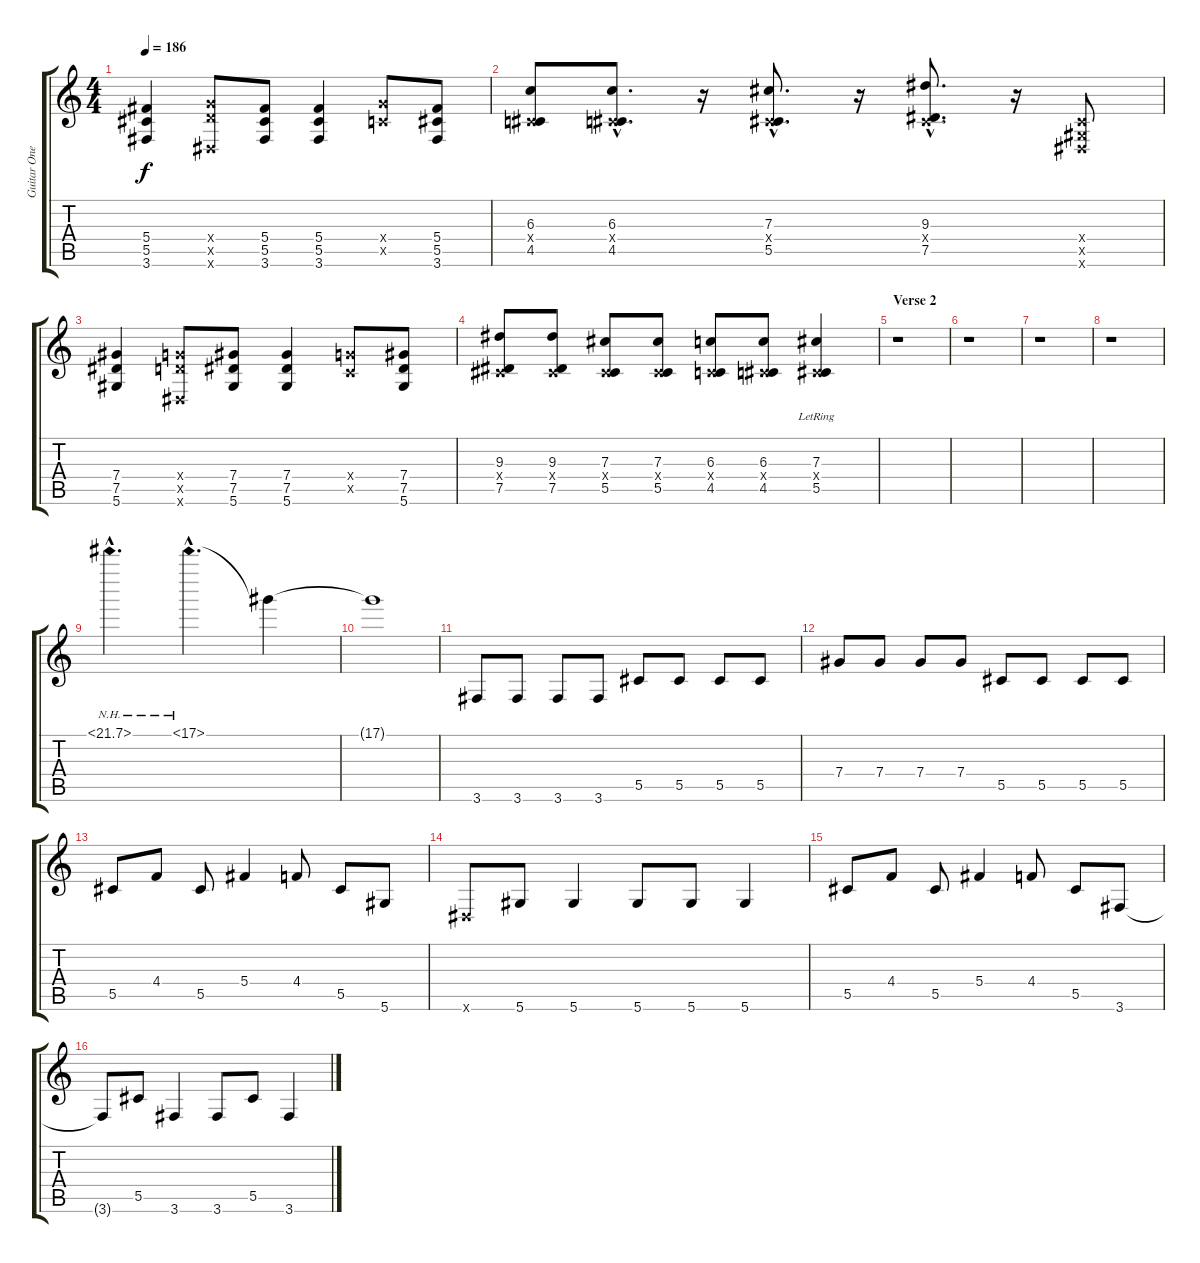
\track ("Guitar One" "Guitar One") {instrument distortionguitar}
\staff {score tabs}
\tuning (Eb4 Bb3 Gb3 Db3 Ab2 Eb2) {hide}
\ts (4 4)
\tempo 186
\clef g2
\ks c
(5.4 5.5 3.6).4{dy f} (6.4{x} 6.5{x} 0.6{x}).8 (5.4 5.5 3.6).8 (5.4 5.5 3.6).4 (6.4{x} 4.5{x}).8 (5.4 5.5 3.6).8 |
(6.3 0.4{x} 4.5).8 (6.3{hac} 0.4{hac x} 4.5{hac}).8{d} r.16 (7.3{hac} 0.4{hac x} 5.5{hac}).8{d} r.16 (9.3{hac} 0.4{hac x} 7.5{hac}).8{d} r.16 (0.4{x} 0.5{x} 0.6{x}).8 |
(7.4 7.5 5.6).4 (6.4{x} 6.5{x} 0.6{x}).8 (7.4 7.5 5.6).8 (7.4 7.5 5.6).4 (6.4{x} 4.5{x}).8 (7.4 7.5 5.6).8 |
(9.3 0.4{x} 7.5).8 (9.3 0.4{x} 7.5).8 (7.3 0.4{x} 5.5).8 (7.3 0.4{x} 5.5).8 (6.3 0.4{x} 4.5).8{volume 8} (6.3 0.4{x} 4.5).8 (7.3{lr} 0.4{x} 5.5{lr}).4 |
\section ("" "Verse 2")
r.1 |
r.1 |
r.1 |
r.1 |
22.1{nh hac}.4{d volume 13} 17.1{nh hac}.4{d volume 4} 17.1{t}.4 |
17.1{t}.1 |
3.6.8{volume 16} 3.6.8 3.6.8 3.6.8 5.5.8 5.5.8 5.5.8 5.5.8 |
7.4.8 7.4.8 7.4.8 7.4.8 5.5.8 5.5.8 5.5.8 5.5.8 |
5.5.8{volume 12} 4.4.8 5.5.8 5.4.4 4.4.8 5.5.8 5.6.8 |
0.6{x}.8 5.6.8 5.6.4 5.6.8 5.6.8 5.6.4 |
5.5.8 4.4.8 5.5.8 5.4.4 4.4.8 5.5.8 3.6.8 |
3.6{t}.8 5.5.8 3.6.4 3.6.8 5.5.8 3.6.4
